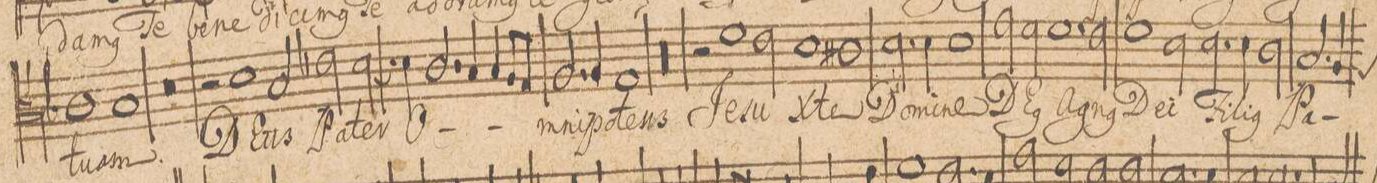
**kern	**text
*I"[Altus I]	*
*clefC3	*
*k[b-]	*
*M2/1	*
1c\	.
=15-	=15-
1B-/	.
0r	.
=16-	=16-
2r	.
1d\	DE-
=17-	=17-
2B-/	-us
2e-X\	Pa-
[<2d\	-ter
=18-	=18-
4d\]	.
4d\	O-
2.c/	.
4B-/	.
4B-/	.
8A/L	.
8G/J	.
=19-	=19-
2.A/	-mni-
4A/	-po-
1G/	-tens
=20-	=20-
00r	.
=21-	=21-
=22-	=22-
2r	.
1f\	Je-
2e\	-su
=23-	=23-
1d\	X-
1c#X\	-te
=24-	=24-
2.d\	Do-
4d\	-mi-
1d\	-ne
=25-	=25-
2g\	DE-
2f\	-(us)
1.f\	Ag-
=26-	=26-
2e\	-n(us)
1f\	De-
=27-	=27-
2d\	-i
2.d\	Fi-
4d\	-li-
2c\	-(us)
=28-	=28-
2.B-/	Pa-
*custos:G	*
4A/	.
*-	*-
